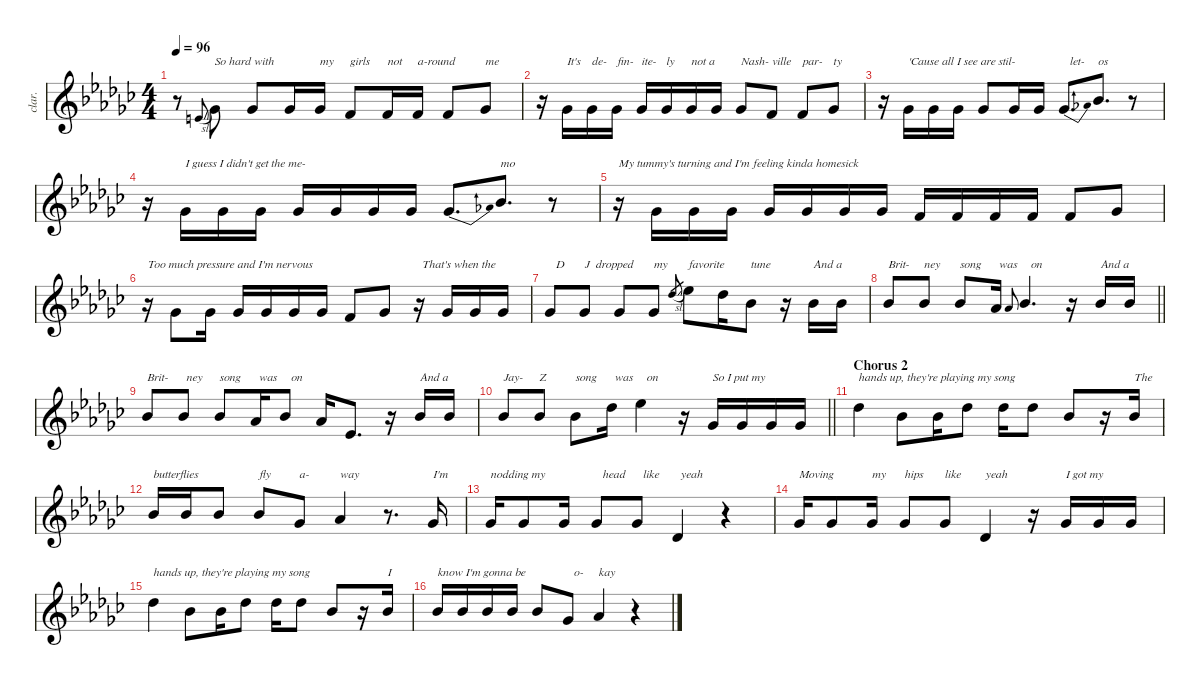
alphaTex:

\defaultSystemsLayout 4
\hideDynamics
\bracketExtendMode nobrackets
\otherSystemsTrackNameOrientation horizontal
\track ("Vocals" "clar.") {instrument clarinet}
\staff {score}
\tuning (Eb4 Bb3 Gb3 Db3 Ab2 Eb2)
\ts (4 4)
\tempo 96
\clef g2
\ks gb
r.8{dy f beam Down} 10.3{sl acc forcenatural}.8{gr onbeat dy mf beam Up} 12.3{acc b}.8{txt "So hard with" dy f beam Up} 12.3{acc b}.8{beam Up} 12.3{acc b}.16{beam Up} 12.3{acc b}.16{txt "my" beam Up} 11.3{acc forcenatural}.8{txt "girls" beam Up} 11.3{acc forcenatural}.16{txt "not" beam Up} 11.3{acc forcenatural}.16{txt "a-round" beam Up} 11.3{acc forcenatural}.8{beam Up} 12.3{acc b}.8{txt "me" beam Up} |
r.16{beam Down} 12.3{acc b}.16{txt "It's" beam Up} 12.3{acc b}.16{txt "de-" beam Up} 12.3{acc b}.16{txt "fin-" beam Up} 12.3{acc b}.16{txt "ite-" beam Up} 12.3{acc b}.16{txt "ly" beam Up} 12.3{acc b}.16{txt "not a" beam Up} 12.3{acc b}.16{beam Up} 12.3{acc b}.8{txt "Nash-" beam Up} 11.3{acc forcenatural}.8{txt "ville" beam Up} 11.3{acc forcenatural}.8{txt "par-" beam Up} 12.3{acc b}.8{txt "ty" beam Up} |
r.16{beam Down} 12.3{acc b}.16{txt "'Cause all I see are stil-" beam Up} 12.3{acc b}.16{beam Up} 12.3{acc b}.16{beam Up} 12.3{acc b}.8{beam Up} 12.3{acc b}.16{beam Up} 12.3{acc b}.16{beam Up} 12.3{be (bend 0 0 18 5) acc b}.8{d txt "  let-" beam Up} 16.3{acc b}.8{d txt "os" beam Up} r.8{beam Up} |
r.16{beam Down} 12.3{acc b}.16{txt "I guess I didn't get the me-" beam Up} 12.3{acc b}.16{beam Up} 12.3{acc b}.16{beam Up} 12.3{acc b}.16{beam Up} 12.3{acc b}.16{beam Up} 12.3{acc b}.16{beam Up} 12.3{acc b}.16{beam Up} 12.3{be (bend 0 0 18 5) acc b}.8{d beam Up} 16.3{acc b}.8{d txt "mo" beam Up} r.8{beam Up} |
r.16{txt "My tummy's turning and I'm feeling kinda homesick" beam Down} 12.3{acc b}.16{beam Up} 12.3{acc b}.16{beam Up} 12.3{acc b}.16{beam Up} 12.3{acc b}.16{beam Up} 12.3{acc b}.16{beam Up} 12.3{acc b}.16{beam Up} 12.3{acc b}.16{beam Up} 11.3{acc forcenatural}.16{beam Up} 11.3{acc forcenatural}.16{beam Up} 11.3{acc forcenatural}.16{beam Up} 11.3{acc forcenatural}.16{beam Up} 11.3{acc forcenatural}.8{beam Up} 12.3{acc b}.8{beam Up} |
r.16{txt "Too much pressure and I'm nervous" beam Down} 12.3{acc b}.8{beam Up} 12.3{acc b}.16{beam Up} 12.3{acc b}.16{beam Up} 12.3{acc b}.16{beam Up} 12.3{acc b}.16{beam Up} 12.3{acc b}.16{beam Up} 11.3{acc forcenatural}.8{beam Up} 12.3{acc b}.8{beam Up} r.16{txt " That's when the" beam Up} 12.3{acc b}.16{beam Up} 12.3{acc b}.16{beam Up} 12.3{acc b}.16{beam Up} |
12.3{acc b}.8{txt "  D" beam Up} 12.3{acc b}.8{txt "J  dropped" beam Up} 12.3{acc b}.8{beam Up} 12.3{acc b}.8{txt "my" beam Up} 15.2{sl acc b}.8{gr dy mf beam Up} 17.2{acc b}.8{txt "favorite" dy f beam Down} 15.2{acc b}.16{beam Down} 12.2{acc b}.8{txt "tune" beam Down} r.16{beam Down} 12.2{acc b}.16{txt "And a" beam Up} 12.2{acc b}.16{beam Up} |
\barLineRight lightlight
12.2{acc b}.8{txt "Brit-" beam Up} 12.2{acc b}.8{txt "ney" beam Up} 12.2{acc b}.8{txt "song" beam Up} 10.2{acc b}.16{txt " was" beam Up} 10.2{acc b}.8{gr onbeat dy mf beam Up} 12.2{acc b}.4{d txt "  on" dy f beam Up} r.16{beam Up} 12.2{acc b}.16{txt "And a" beam Up} 12.2{acc b}.16{beam Up} |
12.2{acc b}.8{txt "Brit-" beam Up} 12.2{acc b}.8{txt " ney" beam Up} 12.2{acc b}.8{txt "song" beam Up} 10.2{acc b}.16{txt " was" beam Up} 12.2{acc b}.8{txt "  on" beam Up} 10.2{acc b}.16{beam Up} 5.2{acc b}.8{d beam Up} r.16{beam Up} 12.2{acc b}.16{txt "And a" beam Up} 12.2{acc b}.16{beam Up} |
\barLineRight lightlight
12.2{acc b}.8{txt "Jay-" beam Up} 12.2{acc b}.8{txt "Z" beam Up} 12.2{acc b}.8{txt "song" beam Down} 15.2{acc b}.16{txt " was" beam Down} 17.2{acc b}.4{txt "  on" beam Down} r.16{beam Down} 12.3{acc b}.16{txt "So I put my" beam Up} 12.3{acc b}.16{beam Up} 12.3{acc b}.16{beam Up} 12.3{acc b}.16{beam Up} |
\section ("" "Chorus 2")
15.2{acc b}.4{txt "hands up, they're playing my song" beam Down} 12.2{acc b}.8{beam Down} 12.2{acc b}.16{beam Down} 15.2{acc b}.8{beam Down} 15.2{acc b}.16{beam Down} 15.2{acc b}.8{beam Down} 12.2{acc b}.8{beam Up} r.16{beam Up} 12.2{acc b}.16{txt "The" beam Up} |
12.2{acc b}.16{txt "butterflies" beam Up} 12.2{acc b}.16{beam Up} 12.2{acc b}.8{beam Up} 12.2{acc b}.8{txt "fly" beam Up} 12.3{acc b}.8{txt "a-" beam Up} 10.2{acc b}.4{txt "way" beam Up} r.8{d beam Up} 12.3{acc b}.16{txt "I'm" beam Up} |
12.3{acc b}.16{txt "nodding my" beam Up} 12.3{acc b}.8{beam Up} 12.3{acc b}.16{beam Up} 12.3{acc b}.8{txt "  head" beam Up} 12.3{acc b}.8{txt "  like" beam Up} 7.3{acc b}.4{txt " yeah" beam Up} r.4{beam Up} |
12.3{acc b}.16{txt "Moving" beam Up} 12.3{acc b}.8{beam Up} 12.3{acc b}.16{txt "my" beam Up} 12.3{acc b}.8{txt "hips" beam Up} 12.3{acc b}.8{txt "like" beam Up} 7.3{acc b}.4{txt "yeah" beam Up} r.16{beam Up} 12.3{acc b}.16{txt "I got my" beam Up} 12.3{acc b}.16{beam Up} 12.3{acc b}.16{beam Up} |
15.2{acc b}.4{txt "hands up, they're playing my song" beam Down} 12.2{acc b}.8{beam Down} 12.2{acc b}.16{beam Down} 15.2{acc b}.8{beam Down} 15.2{acc b}.16{beam Down} 15.2{acc b}.8{beam Down} 12.2{acc b}.8{beam Up} r.16{beam Up} 12.2{acc b}.16{txt "I" beam Up} |
12.2{acc b}.16{txt "know I'm gonna be" beam Up} 12.2{acc b}.16{beam Up} 12.2{acc b}.16{beam Up} 12.2{acc b}.16{beam Up} 12.2{acc b}.8{beam Up} 12.3{acc b}.8{txt "  o-" beam Up} 10.2{acc b}.4{txt "kay" beam Up} r.4{beam Up}
